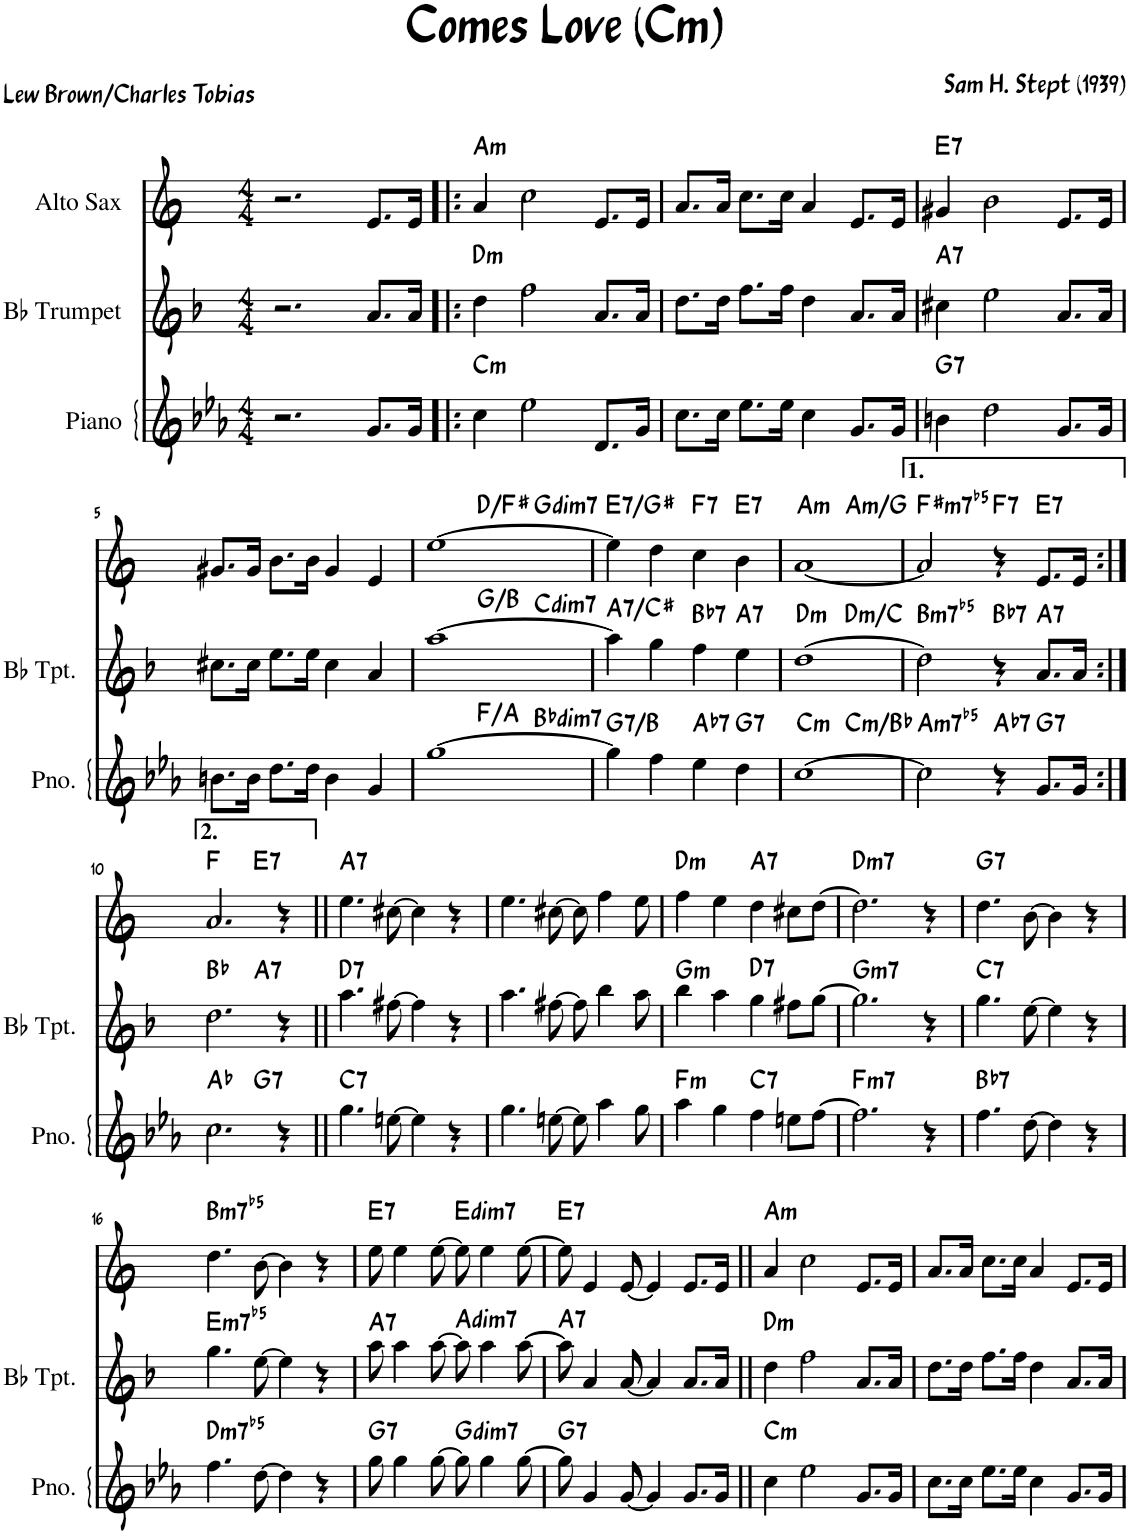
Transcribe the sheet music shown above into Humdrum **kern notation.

**kern	**harte	**kern	**harte	**kern	**harte
*part3	*part3	*part2	*part2	*part1	*part1
*staff3	*	*staff2	*	*staff1	*
*I"Piano	*	*I"Bb Trumpet	*	*I"Alto Sax	*
*I'Pno.	*	*I'Bb Tpt.	*	*I'Sax	*
*clefG2	*	*clefG2	*	*clefG2	*
*	*	*Trd1c2	*	*Trd5c9	*
*k[b-e-a-]	*	*k[b-]	*	*k[]	*
*M4/4	*	*M4/4	*	*M4/4	*
=1	=1	=1	=1	=1	=1
2.r	.	2.r	.	2.r	.
8.g/L	.	8.a/L	.	8.e/L	.
16g/Jk	.	16a/Jk	.	16e/Jk	.
=2!|:	=2!|:	=2!|:	=2!|:	=2!|:	=2!|:
!	!LO:H:kt=m	!	!LO:H:kt=m	!	!LO:H:kt=m
4cc\	C:min	4dd\	D:min	4a/	A:min
2ee-\	.	2ff\	.	2cc\	.
8.d/L	.	8.a/L	.	8.e/L	.
16g/Jk	.	16a/Jk	.	16e/Jk	.
=3	=3	=3	=3	=3	=3
8.cc\L	.	8.dd\L	.	8.a/L	.
16cc\Jk	.	16dd\Jk	.	16a/Jk	.
8.ee-\L	.	8.ff\L	.	8.cc\L	.
16ee-\Jk	.	16ff\Jk	.	16cc\Jk	.
4cc\	.	4dd\	.	4a/	.
8.g/L	.	8.a/L	.	8.e/L	.
16g/Jk	.	16a/Jk	.	16e/Jk	.
=4	=4	=4	=4	=4	=4
!	!LO:H:kt=7	!	!LO:H:kt=7	!	!LO:H:kt=7
4bn\	G:7	4cc#X\	A:7	4g#X/	E:7
2dd\	.	2ee\	.	2b\	.
8.g/L	.	8.a/L	.	8.e/L	.
16g/Jk	.	16a/Jk	.	16e/Jk	.
!!LO:LB:g=z
=5	=5	=5	=5	=5	=5
8.bn\L	.	8.cc#X\L	.	8.g#X/L	.
16b\Jk	.	16cc#\Jk	.	16g#/Jk	.
8.dd\L	.	8.ee\L	.	8.b\L	.
16dd\Jk	.	16ee\Jk	.	16b\Jk	.
4b\	.	4cc#\	.	4g#/	.
4g/	.	4a/	.	4e/	.
=6	=6	=6	=6	=6	=6
*^	*	*^	*	*^	*
*	*^	*	*	*^	*	*	*^	*
[1gg	2ryy	2.ryy	.	[1aa	2ryy	2.ryy	.	[1ee	2ryy	2.ryy	.
.	2ryy	.	F:maj/3	.	2ryy	.	G:maj/3	.	2ryy	.	D:maj/3
!	!	!	!LO:H:kt=dim7	!	!	!	!LO:H:kt=dim7	!	!	!	!LO:H:kt=dim7
.	.	4ryy	Bb:dim7	.	.	4ryy	C:dim7	.	.	4ryy	G:dim7
=7	=7	=7	=7	=7	=7	=7	=7	=7	=7	=7	=7
!	!	!	!LO:H:kt=7	!	!	!	!LO:H:kt=7	!	!	!	!LO:H:kt=7
*v	*v	*v	*	*	*	*	*	*v	*v	*v	*
*	*	*v	*v	*v	*	*	*
4gg\]	G:7/3	4aa\]	A:7/3	4ee\]	E:7/3
4ff\	.	4gg\	.	4dd\	.
!	!LO:H:kt=7	!	!LO:H:kt=7	!	!LO:H:kt=7
4ee-\	Ab:7	4ff\	Bb:7	4cc\	F:7
!	!LO:H:kt=7	!	!LO:H:kt=7	!	!LO:H:kt=7
4dd\	G:7	4ee\	A:7	4b\	E:7
=8	=8	=8	=8	=8	=8
!	!LO:H:kt=m	!	!LO:H:kt=m	!	!LO:H:kt=m
*^	*	*^	*	*^	*
[1cc	2ryy	C:min	[1dd	2ryy	D:min	[1a	2ryy	A:min
!	!	!LO:H:kt=m	!	!	!LO:H:kt=m	!	!	!LO:H:kt=m
.	2ryy	C:min/b7	.	2ryy	D:min/b7	.	2ryy	A:min/b7
=9	=9	=9	=9	=9	=9	=9	=9	=9
!	!	!LO:H:kt=m7b5	!	!	!LO:H:kt=m7b5	!	!	!LO:H:kt=m7b5
*v	*v	*	*	*	*	*v	*v	*
*	*	*v	*v	*	*	*
2cc\]	A:hdim7	2dd\]	B:hdim7	2a/]	F#:hdim7
!	!LO:H:kt=7	!	!LO:H:kt=7	!	!LO:H:kt=7
4r	Ab:7	4r	Bb:7	4r	F:7
!	!LO:H:kt=7	!	!LO:H:kt=7	!	!LO:H:kt=7
8.g/L	G:7	8.a/L	A:7	8.e/L	E:7
16g/Jk	.	16a/Jk	.	16e/Jk	.
!!LO:LB:g=z
=10:|!	=10:|!	=10:|!	=10:|!	=10:|!	=10:|!
*^	*	*^	*	*^	*
2.cc\	2ryy	Ab:maj	2.dd\	2ryy	Bb:maj	2.a/	2ryy	F:maj
!	!	!LO:H:kt=7	!	!	!LO:H:kt=7	!	!	!LO:H:kt=7
.	2ryy	G:7	.	2ryy	A:7	.	2ryy	E:7
4r	.	.	4r	.	.	4r	.	.
=11||	=11||	=11||	=11||	=11||	=11||	=11||	=11||	=11||
!	!	!LO:H:kt=7	!	!	!LO:H:kt=7	!	!	!LO:H:kt=7
*v	*v	*	*	*	*	*v	*v	*
*	*	*v	*v	*	*	*
4.gg\	C:7	4.aa\	D:7	4.ee\	A:7
[8een\	.	[8ff#X\	.	[8cc#X\	.
4ee\]	.	4ff#\]	.	4cc#\]	.
4r	.	4r	.	4r	.
=12	=12	=12	=12	=12	=12
4.gg\	.	4.aa\	.	4.ee\	.
[8een\	.	[8ff#X\	.	[8cc#X\	.
8ee\]	.	8ff#\]	.	8cc#\]	.
4aa-\	.	4bb-\	.	4ff\	.
8gg\	.	8aa\	.	8ee\	.
=13	=13	=13	=13	=13	=13
!	!LO:H:kt=m	!	!LO:H:kt=m	!	!LO:H:kt=m
4aa-\	F:min	4bb-\	G:min	4ff\	D:min
4gg\	.	4aa\	.	4ee\	.
!	!LO:H:kt=7	!	!LO:H:kt=7	!	!LO:H:kt=7
4ff\	C:7	4gg\	D:7	4dd\	A:7
8een\L	.	8ff#X\L	.	8cc#X\L	.
[8ff\J	.	[8gg\J	.	[8dd\J	.
=14	=14	=14	=14	=14	=14
!	!LO:H:kt=m7	!	!LO:H:kt=m7	!	!LO:H:kt=m7
2.ff\]	F:min7	2.gg\]	G:min7	2.dd\]	D:min7
4r	.	4r	.	4r	.
=15	=15	=15	=15	=15	=15
!	!LO:H:kt=7	!	!LO:H:kt=7	!	!LO:H:kt=7
4.ff\	Bb:7	4.gg\	C:7	4.dd\	G:7
[8dd\	.	[8ee\	.	[8b\	.
4dd\]	.	4ee\]	.	4b\]	.
4r	.	4r	.	4r	.
!!LO:LB:g=z
=16	=16	=16	=16	=16	=16
!	!LO:H:kt=m7b5	!	!LO:H:kt=m7b5	!	!LO:H:kt=m7b5
4.ff\	D:hdim7	4.gg\	E:hdim7	4.dd\	B:hdim7
[8dd\	.	[8ee\	.	[8b\	.
4dd\]	.	4ee\]	.	4b\]	.
4r	.	4r	.	4r	.
=17	=17	=17	=17	=17	=17
!	!LO:H:kt=7	!	!LO:H:kt=7	!	!LO:H:kt=7
8gg\	G:7	8aa\	A:7	8ee\	E:7
4gg\	.	4aa\	.	4ee\	.
[8gg\	.	[8aa\	.	[8ee\	.
!	!LO:H:kt=dim7	!	!LO:H:kt=dim7	!	!LO:H:kt=dim7
8gg\]	G:dim7	8aa\]	A:dim7	8ee\]	E:dim7
4gg\	.	4aa\	.	4ee\	.
[8gg\	.	[8aa\	.	[8ee\	.
=18	=18	=18	=18	=18	=18
!	!LO:H:kt=7	!	!LO:H:kt=7	!	!LO:H:kt=7
8gg\]	G:7	8aa\]	A:7	8ee\]	E:7
4g/	.	4a/	.	4e/	.
[8g/	.	[8a/	.	[8e/	.
4g/]	.	4a/]	.	4e/]	.
8.g/L	.	8.a/L	.	8.e/L	.
16g/Jk	.	16a/Jk	.	16e/Jk	.
=19||	=19||	=19||	=19||	=19||	=19||
!	!LO:H:kt=m	!	!LO:H:kt=m	!	!LO:H:kt=m
4cc\	C:min	4dd\	D:min	4a/	A:min
2ee-\	.	2ff\	.	2cc\	.
8.g/L	.	8.a/L	.	8.e/L	.
16g/Jk	.	16a/Jk	.	16e/Jk	.
=20	=20	=20	=20	=20	=20
8.cc\L	.	8.dd\L	.	8.a/L	.
16cc\Jk	.	16dd\Jk	.	16a/Jk	.
8.ee-\L	.	8.ff\L	.	8.cc\L	.
16ee-\Jk	.	16ff\Jk	.	16cc\Jk	.
4cc\	.	4dd\	.	4a/	.
8.g/L	.	8.a/L	.	8.e/L	.
16g/Jk	.	16a/Jk	.	16e/Jk	.
=	=	=	=	=	=
*-	*-	*-	*-	*-	*-
